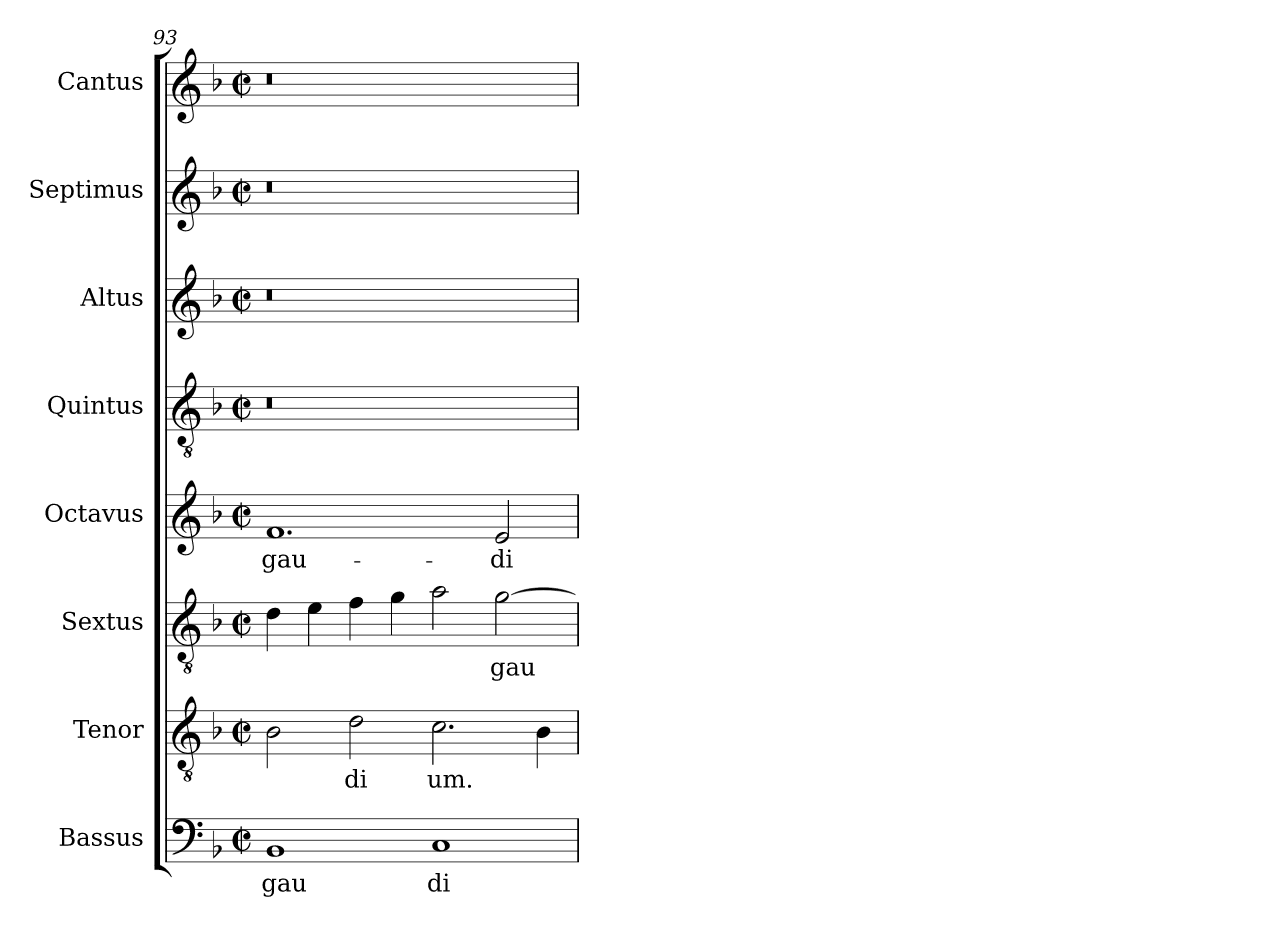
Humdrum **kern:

**kern	**text	**kern	**text	**kern	**text	**kern	**text	**kern	**kern	**kern	**kern
*part8	*part8	*part7	*part7	*part6	*part6	*part5	*part5	*part4	*part3	*part2	*part1
*staff8	*staff8	*staff7	*staff7	*staff6	*staff6	*staff5	*staff5	*staff4	*staff3	*staff2	*staff1
*I"Bassus	*	*I"Tenor	*	*I"Sextus	*	*I"Octavus	*	*I"Quintus	*I"Altus	*I"Septimus	*I"Cantus
*clefF4	*	*clefGv2	*	*clefGv2	*	*clefG2	*	*clefGv2	*clefG2	*clefG2	*clefG2
*k[b-]	*	*k[b-]	*	*k[b-]	*	*k[b-]	*	*k[b-]	*k[b-]	*k[b-]	*k[b-]
*F:	*	*F:	*	*F:	*	*F:	*	*F:	*F:	*F:	*F:
*M2/2	*	*M2/2	*	*M2/2	*	*M2/2	*	*M2/2	*M2/2	*M2/2	*M2/2
*met(c|)	*	*met(c|)	*	*met(c|)	*	*met(c|)	*	*met(c|)	*met(c|)	*met(c|)	*met(c|)
=93	=93	=93	=93	=93	=93	=93	=93	=93	=93	=93	=93
!	!LO:LY:b:cj	!	!	!	!	!	!LO:LY:b:cj	!	!	!	!
1BB-	gau	2B-\	.	4d\	.	1.f	gau-	0r	0r	0r	0r
.	.	.	.	4e\	.	.	.	.	.	.	.
!	!	!	!LO:LY:b:cj	!	!	!	!	!	!	!	!
.	.	2d\	di	4f\	.	.	.	.	.	.	.
.	.	.	.	4g\	.	.	.	.	.	.	.
!	!LO:LY:b:cj	!	!LO:LY:b	!	!	!	!	!	!	!	!
1C	di	2.c\	um.	2a\	.	.	.	.	.	.	.
!	!	!	!	!	!LO:LY:b	!	!LO:LY:b:cj	!	!	!	!
.	.	.	.	[>2g\	gau-	2e/	-di-	.	.	.	.
.	.	4B-\	.	.	.	.	.	.	.	.	.
=	=	=	=	=	=	=	=	=	=	=	=
*-	*-	*-	*-	*-	*-	*-	*-	*-	*-	*-	*-
